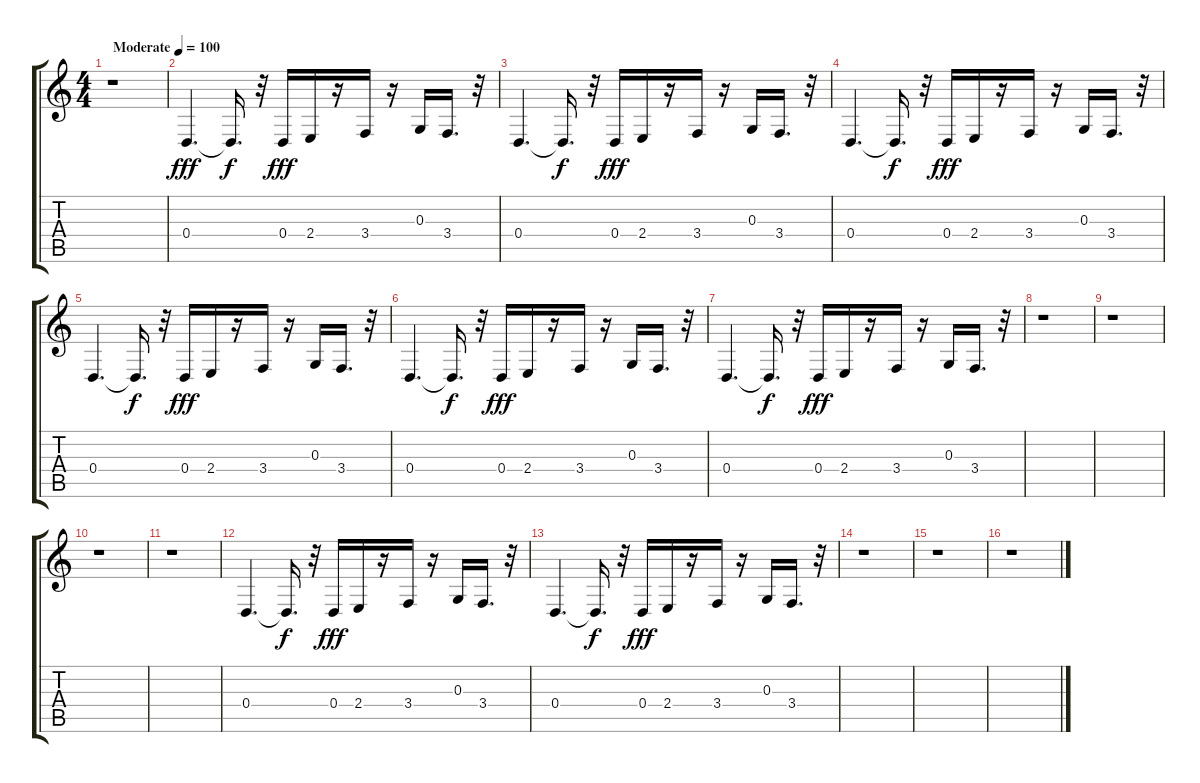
\track "" {instrument baritonesax}
\staff {score tabs}
\tuning (E4 B3 G3 D3 A2 E2) {hide}
\ts (4 4)
\tempo (100 "Moderate")
\clef g2
\ks c
r.1{dy fff instrument baritonesax} |
0.4.4{d} 0.4{t}.16{d dy f} r.32 0.4.16{dy fff} 2.4.16 r.16 3.4.16 r.16 0.3.16 3.4.16{d} r.32 |
0.4.4{d} 0.4{t}.16{d dy f} r.32 0.4.16{dy fff} 2.4.16 r.16 3.4.16 r.16 0.3.16 3.4.16{d} r.32 |
0.4.4{d} 0.4{t}.16{d dy f} r.32 0.4.16{dy fff} 2.4.16 r.16 3.4.16 r.16 0.3.16 3.4.16{d} r.32 |
0.4.4{d} 0.4{t}.16{d dy f} r.32 0.4.16{dy fff} 2.4.16 r.16 3.4.16 r.16 0.3.16 3.4.16{d} r.32 |
0.4.4{d} 0.4{t}.16{d dy f} r.32 0.4.16{dy fff} 2.4.16 r.16 3.4.16 r.16 0.3.16 3.4.16{d} r.32 |
0.4.4{d} 0.4{t}.16{d dy f} r.32 0.4.16{dy fff} 2.4.16 r.16 3.4.16 r.16 0.3.16 3.4.16{d} r.32 |
r.1 |
r.1 |
r.1 |
r.1 |
0.4.4{d} 0.4{t}.16{d dy f} r.32 0.4.16{dy fff} 2.4.16 r.16 3.4.16 r.16 0.3.16 3.4.16{d} r.32 |
0.4.4{d} 0.4{t}.16{d dy f} r.32 0.4.16{dy fff} 2.4.16 r.16 3.4.16 r.16 0.3.16 3.4.16{d} r.32 |
r.1 |
r.1 |
r.1
